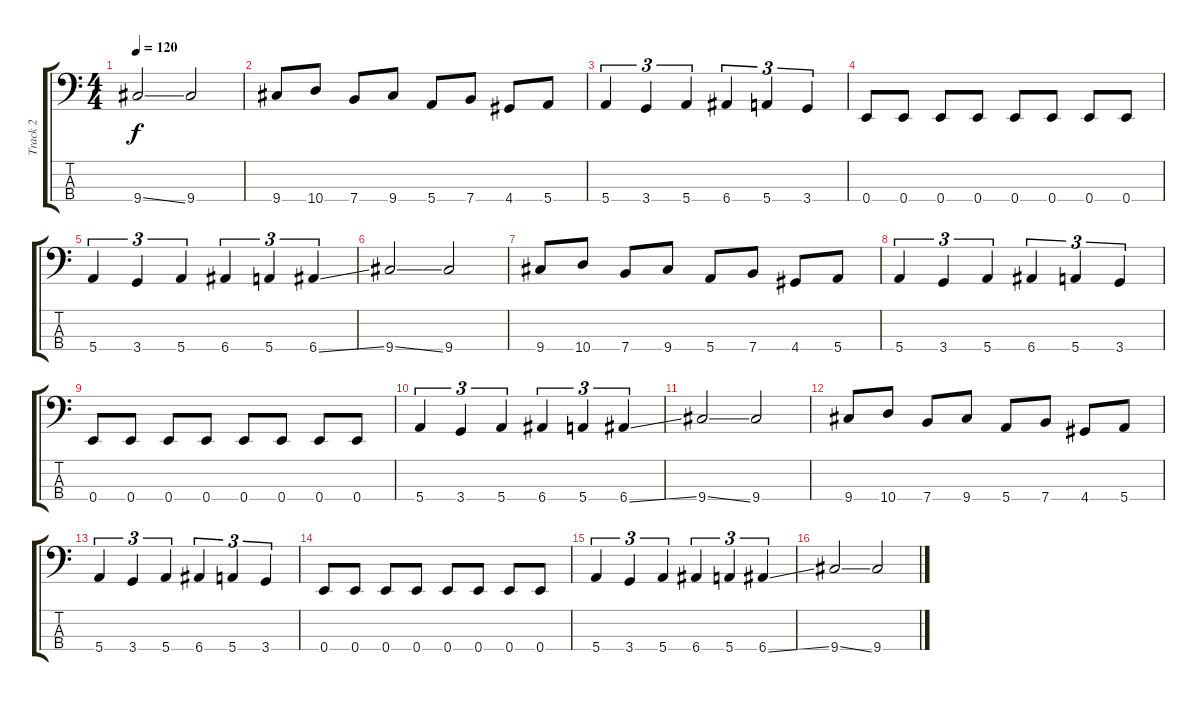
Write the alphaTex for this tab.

\track ("Track 2" "Track 2") {instrument slapbass1}
\staff {score tabs}
\tuning (G2 D2 A1 E1) {hide}
\ts (4 4)
\tempo 120
\clef f4
\ks c
9.4{ss}.2{dy f} 9.4.2 |
9.4.8 10.4.8 7.4.8 9.4.8 5.4.8 7.4.8 4.4.8 5.4.8 |
5.4.4{tu (3 2)} 3.4.4{tu (3 2)} 5.4.4{tu (3 2)} 6.4.4{tu (3 2)} 5.4.4{tu (3 2)} 3.4.4{tu (3 2)} |
0.4.8 0.4.8 0.4.8 0.4.8 0.4.8 0.4.8 0.4.8 0.4.8 |
5.4.4{tu (3 2)} 3.4.4{tu (3 2)} 5.4.4{tu (3 2)} 6.4.4{tu (3 2)} 5.4.4{tu (3 2)} 6.4{ss}.4{tu (3 2)} |
9.4{ss}.2 9.4.2 |
9.4.8 10.4.8 7.4.8 9.4.8 5.4.8 7.4.8 4.4.8 5.4.8 |
5.4.4{tu (3 2)} 3.4.4{tu (3 2)} 5.4.4{tu (3 2)} 6.4.4{tu (3 2)} 5.4.4{tu (3 2)} 3.4.4{tu (3 2)} |
0.4.8 0.4.8 0.4.8 0.4.8 0.4.8 0.4.8 0.4.8 0.4.8 |
5.4.4{tu (3 2)} 3.4.4{tu (3 2)} 5.4.4{tu (3 2)} 6.4.4{tu (3 2)} 5.4.4{tu (3 2)} 6.4{ss}.4{tu (3 2)} |
9.4{ss}.2 9.4.2 |
9.4.8 10.4.8 7.4.8 9.4.8 5.4.8 7.4.8 4.4.8 5.4.8 |
5.4.4{tu (3 2)} 3.4.4{tu (3 2)} 5.4.4{tu (3 2)} 6.4.4{tu (3 2)} 5.4.4{tu (3 2)} 3.4.4{tu (3 2)} |
0.4.8 0.4.8 0.4.8 0.4.8 0.4.8 0.4.8 0.4.8 0.4.8 |
5.4.4{tu (3 2)} 3.4.4{tu (3 2)} 5.4.4{tu (3 2)} 6.4.4{tu (3 2)} 5.4.4{tu (3 2)} 6.4{ss}.4{tu (3 2)} |
9.4{ss}.2 9.4.2
